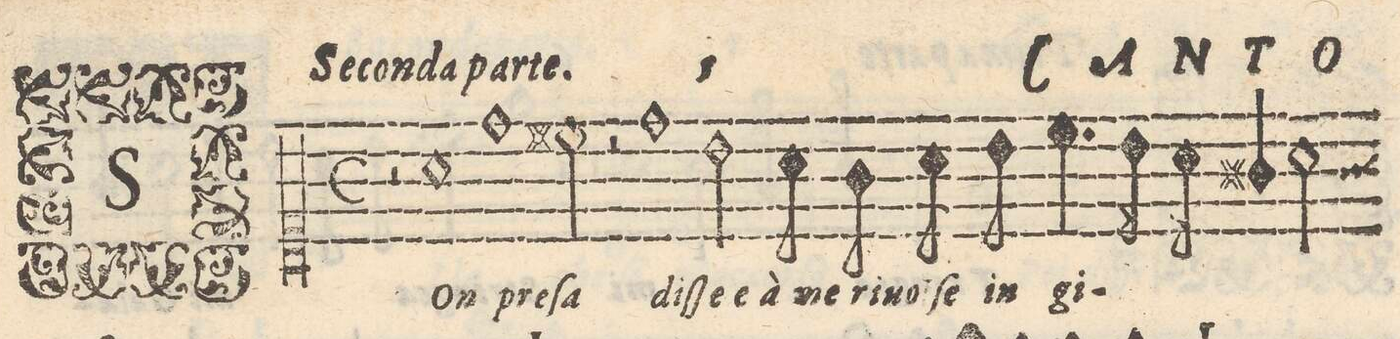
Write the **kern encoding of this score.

**kern	**text
*I"CANTO	*
*clefC1	*
*k[]	*
*met(C)	*
*M2/1	*
2r	.
1a	Son
1dd\	pre-
=2-	=2-
2cc#X\	-ſa
2r	.
1dd\	diſ-
=3-	=3-
2b\	-ſe_e_a
8a\	me
8g\	ri-
8a\	-uol-
8b\	-ſe_in
4.ccny\	gi-
16b\	.
16a\	.
=4-	=4-
4g#X/	.
2a\	.
*-	*-
